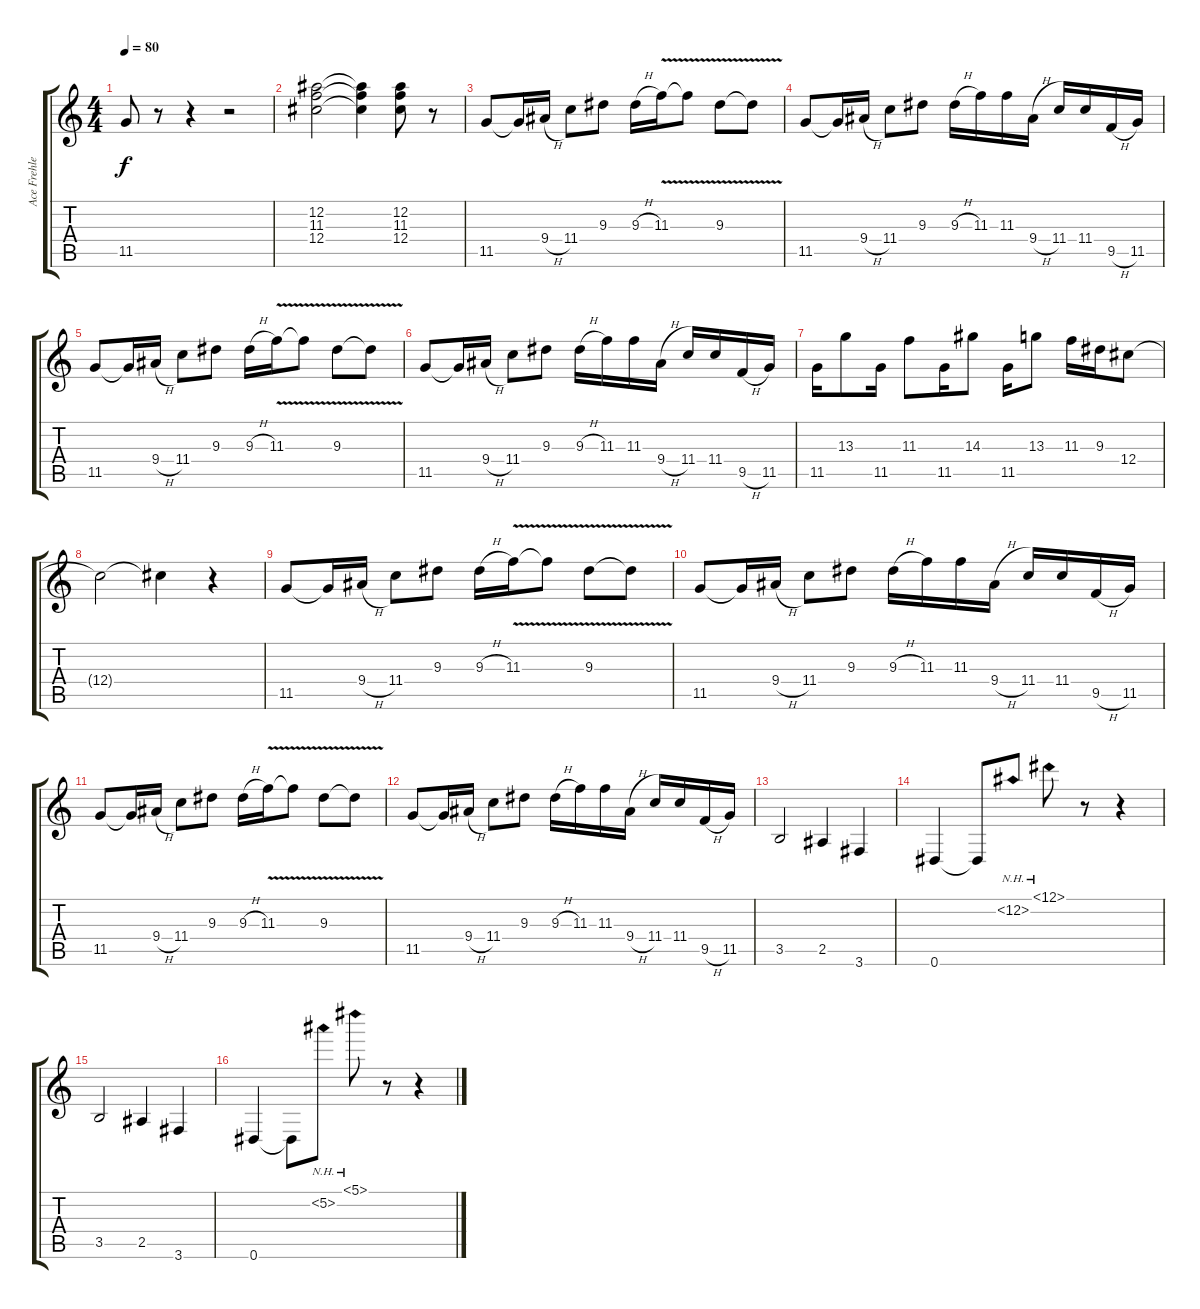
\track ("Ace Frehley" "Ace Frehle") {instrument overdrivenguitar}
\staff {score tabs}
\tuning (Eb4 Bb3 Gb3 Db3 Ab2 Eb2) {hide}
\ts (4 4)
\tempo 80
\clef g2
\ks c
11.5.8{dy f} r.8 r.4 r.2 |
(12.2 11.3 12.4).2 (12.2{t} 11.3{t} 12.4{t}).4 (12.2 11.3 12.4).8 r.8 |
11.5.8 11.5{t}.16 9.4{h}.16 11.4.8 9.3.8 9.3{h}.16 11.3{v}.16 11.3{t}.8 9.3{v}.8 9.3{t}.8 |
11.5.8 11.5{t}.16 9.4{h}.16 11.4.8 9.3.8 9.3{h}.16 11.3.16 11.3.16 9.4{h}.16 11.4.16 11.4.16 9.5{h}.16 11.5.16 |
11.5.8 11.5{t}.16 9.4{h}.16 11.4.8 9.3.8 9.3{h}.16 11.3{v}.16 11.3{t}.8 9.3{v}.8 9.3{t}.8 |
11.5.8 11.5{t}.16 9.4{h}.16 11.4.8 9.3.8 9.3{h}.16 11.3.16 11.3.16 9.4{h}.16 11.4.16 11.4.16 9.5{h}.16 11.5.16 |
11.5.16 13.3.8 11.5.16 11.3.8 11.5.16 14.3.8 11.5.16 13.3.8 11.3.16 9.3.16 12.4.8 |
12.4{t}.2 12.4{t}.4 r.4 |
11.5.8 11.5{t}.16 9.4{h}.16 11.4.8 9.3.8 9.3{h}.16 11.3{v}.16 11.3{t}.8 9.3{v}.8 9.3{t}.8 |
11.5.8 11.5{t}.16 9.4{h}.16 11.4.8 9.3.8 9.3{h}.16 11.3.16 11.3.16 9.4{h}.16 11.4.16 11.4.16 9.5{h}.16 11.5.16 |
11.5.8 11.5{t}.16 9.4{h}.16 11.4.8 9.3.8 9.3{h}.16 11.3{v}.16 11.3{t}.8 9.3{v}.8 9.3{t}.8 |
11.5.8 11.5{t}.16 9.4{h}.16 11.4.8 9.3.8 9.3{h}.16 11.3.16 11.3.16 9.4{h}.16 11.4.16 11.4.16 9.5{h}.16 11.5.16 |
3.5.2 2.5.4 3.6.4 |
0.6.4 0.6{t}.8 12.2{nh}.8 12.1{nh}.8 r.8 r.4 |
3.5.2 2.5.4 3.6.4 |
0.6.4 0.6{t}.8 5.2{nh}.8 5.1{nh}.8 r.8 r.4
